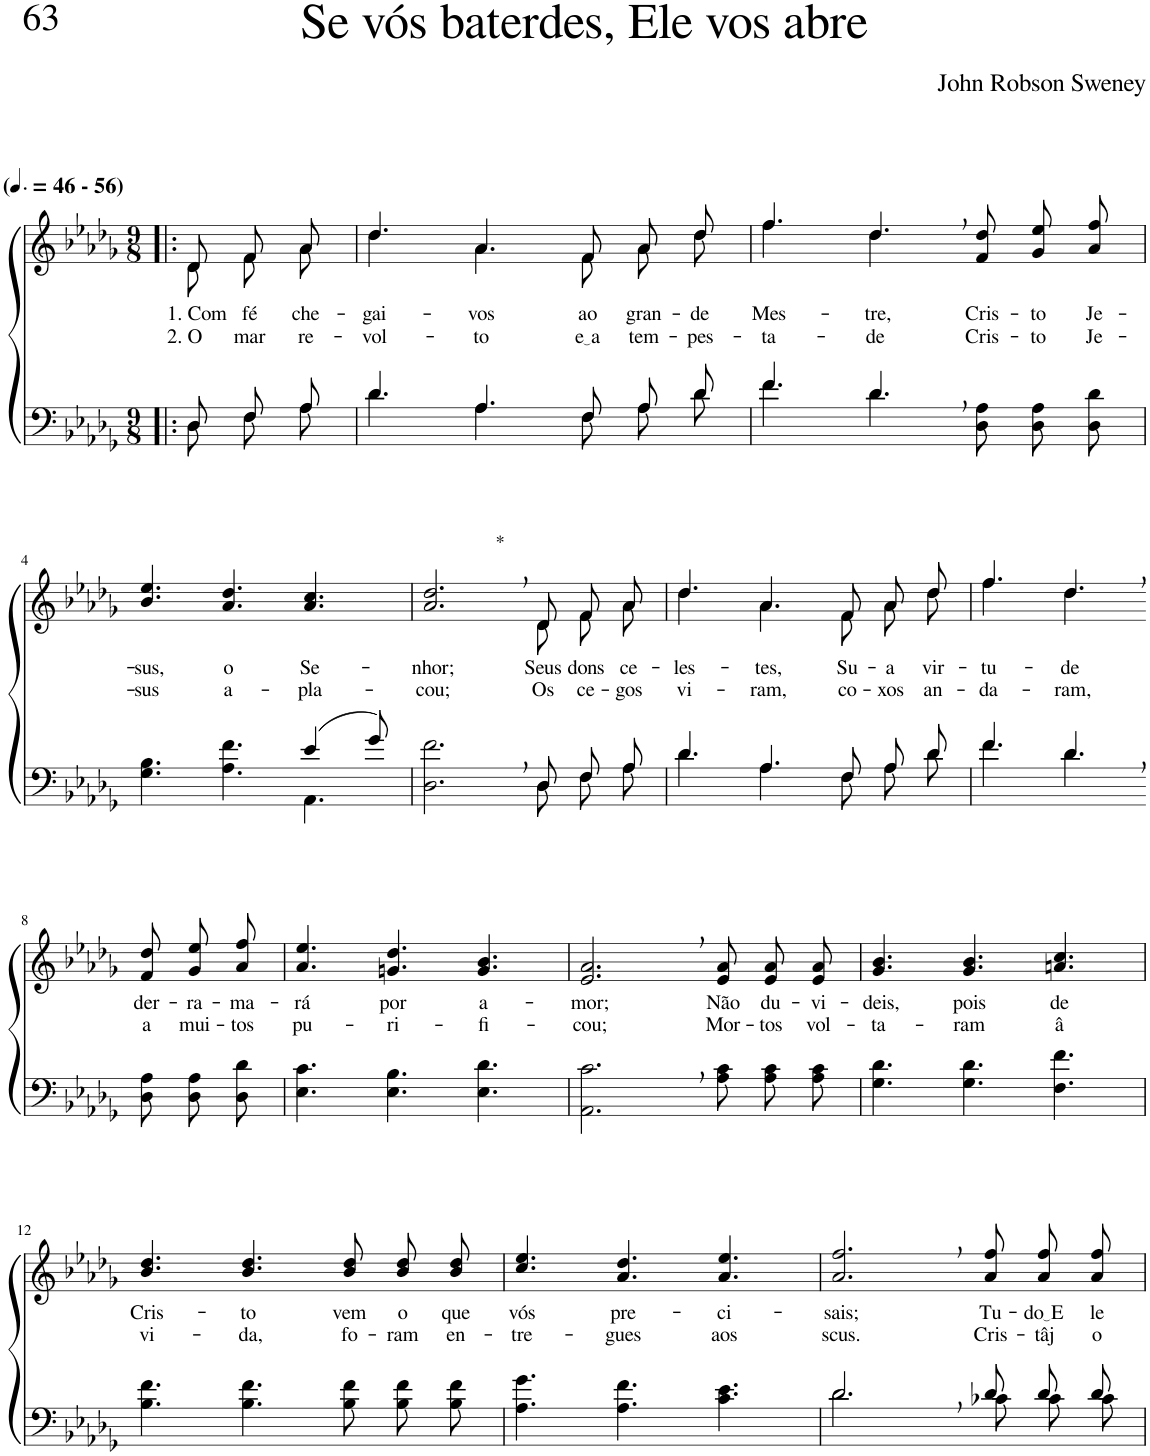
**kern	**kern	**text	**text
*part2	*part1	*part1	*part1
*staff2	*staff1	*staff1	*staff1
*I"Parte III e IV	*I"Parte I e II	*	*
*clefF4	*clefG2	*	*
*Trd2c3	*Trd2c3	*	*
*k[b-e-a-d-g-]	*k[b-e-a-d-g-]	*	*
*M9/8	*M9/8	*	*
*MM69	*MM69	*	*
=1!|:	=1!|:	=1!|:	=1!|:
*^	*	*	*
!	!	!LO:TX:a:B:t=(	!	!
!	!	!LO:TX:a:B:t=- 56)	!	!
!	!	!	!LO:LY:b	!LO:LY:b
*	*	*^	*	*
8D-/L	8D-\L	8d-\L	8d-/L	1. Com	2. O
!	!	!	!	!LO:LY:b	!LO:LY:b
8F/	8F\	8f\	8f/	fé	mar
!	!	!	!	!LO:LY:b	!LO:LY:b
8A-/J	8A-\J	8a-\J	8a-/J	che-	re-
=2	=2	=2	=2	=2	=2
!	!	!	!	!LO:LY:b	!LO:LY:b
4.d-\	4.d-/	4.dd-\	4.dd-/	-gai-	-vol-
!	!	!	!	!LO:LY:b	!LO:LY:b
4.A-\	4.A-/	4.a-\	4.a-/	-vos	-to
!	!	!	!	!LO:LY:b	!LO:LY:b
8F\L	8F/L	8f\L	8f/L	ao	e a
!	!	!	!	!LO:LY:b	!LO:LY:b
8A-\	8A-/	8a-\	8a-/	gran-	tem-
!	!	!	!	!LO:LY:b	!LO:LY:b
8d-\J	8d-/J	8dd-\J	8dd-/J	-de	-pes-
=3	=3	=3	=3	=3	=3
!	!	!	!	!LO:LY:b	!LO:LY:b
4.f/	4.f\	4.ff\	4.ff/	Mes-	-ta-
!	!	!	!	!LO:LY:b	!LO:LY:b
4.d-,/	4.d-\	4.dd-,\	4.dd-/	-tre,	-de
!	!	!	!	!LO:LY:b	!LO:LY:b
4.ryy	8D-\ 8A-\L	4.ryy	8f\ 8dd-\L	Cris-	Cris-
!	!	!	!	!LO:LY:b	!LO:LY:b
.	8D-\ 8A-\	.	8g-\ 8ee-\	-to	-to
!	!	!	!	!LO:LY:b	!LO:LY:b
.	8D-\ 8d-\J	.	8a-\ 8ff\J	Je-	Je-
!!LO:LB:g=z
=4	=4	=4	=4	=4	=4
!	!	!	!	!LO:LY:b	!LO:LY:b
*	*	*v	*v	*	*
2.ryy	4.G-\ 4.B-\	4.b-/ 4.ee-/	-sus,	-sus
!	!	!	!LO:LY:b	!LO:LY:b
.	4.A-\ 4.f\	4.a-/ 4.dd-/	o	a-
!	!	!	!LO:LY:b	!LO:LY:b
(4e-/	4.AA-\	4.a-/ 4.cc/	Se-	-pla-
8g-/)	.	.	.	.
=5	=5	=5	=5	=5
!	!	!LO:TX:a:t=*	!	!
!	!	!	!LO:LY:b	!LO:LY:b
*	*	*^	*	*
2.D-\, 2.f\,	2.ryy	2.a-/, 2.dd-/,	2.ryy	-nhor;	-cou;
!	!	!	!	!LO:LY:b	!LO:LY:b
8D-\L	8D-/L	8d-/L	8d-\L	Seus	Os
!	!	!	!	!LO:LY:b	!LO:LY:b
8F\	8F/	8f/	8f\	dons	ce-
!	!	!	!	!LO:LY:b	!LO:LY:b
8A-\J	8A-/J	8a-/J	8a-\J	ce-	-gos
=6	=6	=6	=6	=6	=6
!	!	!	!	!LO:LY:b	!LO:LY:b
4.d-/	4.d-\	4.dd-/	4.dd-\	-les-	vi-
!	!	!	!	!LO:LY:b	!LO:LY:b
4.A-/	4.A-\	4.a-/	4.a-\	-tes,	-ram,
!	!	!	!	!LO:LY:b	!LO:LY:b
8F/L	8F\L	8f/L	8f\L	Su-	co-
!	!	!	!	!LO:LY:b	!LO:LY:b
8A-/	8A-\	8a-/	8a-\	-a	-xos
!	!	!	!	!LO:LY:b	!LO:LY:b
8d-/J	8d-\J	8dd-/J	8dd-\J	vir-	an-
=7	=7	=7	=7	=7	=7
!	!	!	!	!LO:LY:b	!LO:LY:b
4.f/	4.f\	4.ff/	4.ff\	-tu-	-da-
!	!	!	!	!LO:LY:b	!LO:LY:b
4.d-,/	4.d-\	4.dd-,/	4.dd-\	-de	-ram,
!!LO:LB:g=z
=8-	=8-	=8-	=8-	=8-	=8-
!	!	!	!	!LO:LY:b	!LO:LY:b
*v	*v	*	*	*	*
*	*v	*v	*	*
8D-\ 8A-\L	8f\ 8dd-\L	der-	a
!	!	!LO:LY:b	!LO:LY:b
8D-\ 8A-\	8g-\ 8ee-\	-ra-	mui-
!	!	!LO:LY:b	!LO:LY:b
8D-\ 8d-\J	8a-\ 8ff\J	-ma-	-tos
=9	=9	=9	=9
!	!	!LO:LY:b	!LO:LY:b
4.E-\ 4.c\	4.a-/ 4.ee-/	-rá	pu-
!	!	!LO:LY:b	!LO:LY:b
4.E-\ 4.B-\	4.gn/ 4.dd-/	por	-ri-
!	!	!LO:LY:b	!LO:LY:b
4.E-\ 4.d-\	4.g/ 4.b-/	a-	-fi-
=10	=10	=10	=10
!	!	!LO:LY:b	!LO:LY:b
2.AA-\, 2.c\,	2.e-/, 2.a-/,	-mor;	-cou;
!	!	!LO:LY:b	!LO:LY:b
8A-\ 8c\L	8e-/ 8a-/L	Não	Mor-
!	!	!LO:LY:b	!LO:LY:b
8A-\ 8c\	8e-/ 8a-/	du-	-tos
!	!	!LO:LY:b	!LO:LY:b
8A-\ 8c\J	8e-/ 8a-/J	-vi-	vol-
=11	=11	=11	=11
!	!	!LO:LY:b	!LO:LY:b
4.G-\ 4.d-\	4.g-/ 4.b-/	-deis,	-ta-
!	!	!LO:LY:b	!LO:LY:b
4.G-\ 4.d-\	4.g-/ 4.b-/	pois	-ram
!	!	!LO:LY:b	!LO:LY:b
4.F\ 4.f\	4.an/ 4.cc/	de	â
!!LO:LB:g=z
=12	=12	=12	=12
!	!	!LO:LY:b	!LO:LY:b
4.B-\ 4.f\	4.b-/ 4.dd-/	Cris-	vi-
!	!	!LO:LY:b	!LO:LY:b
4.B-\ 4.f\	4.b-/ 4.dd-/	-to	-da,
!	!	!LO:LY:b	!LO:LY:b
8B-\ 8f\L	8b-\ 8dd-\L	vem	fo-
!	!	!LO:LY:b	!LO:LY:b
8B-\ 8f\	8b-\ 8dd-\	o	-ram
!	!	!LO:LY:b	!LO:LY:b
8B-\ 8f\J	8b-\ 8dd-\J	que	en-
=13	=13	=13	=13
!	!	!LO:LY:b	!LO:LY:b
4.A-\ 4.g-\	4.cc/ 4.ee-/	vós	-tre-
!	!	!LO:LY:b	!LO:LY:b
4.A-\ 4.f\	4.a-/ 4.dd-/	pre-	-gues
!	!	!LO:LY:b	!LO:LY:b
4.c\ 4.e-\	4.a-/ 4.ee-/	-ci-	aos
=14	=14	=14	=14
*^	*	*	*
!	!	!	!LO:LY:b	!LO:LY:b
2.d-,/	2.d-\	2.a-/, 2.ff/,	-sais;	scus.
!	!	!	!LO:LY:b	!LO:LY:b
8d-/L	8c-X\L	8a-\ 8ff\L	Tu-	Cris-
!	!	!	!LO:LY:b	!LO:LY:b
8d-/	8c-\	8a-\ 8ff\	do E	-tâj
!	!	!	!LO:LY:b	!LO:LY:b
8d-/J	8c-\J	8a-\ 8ff\J	le	o
*v	*v	*	*	*
=	=	=	=
*-	*-	*-	*-
